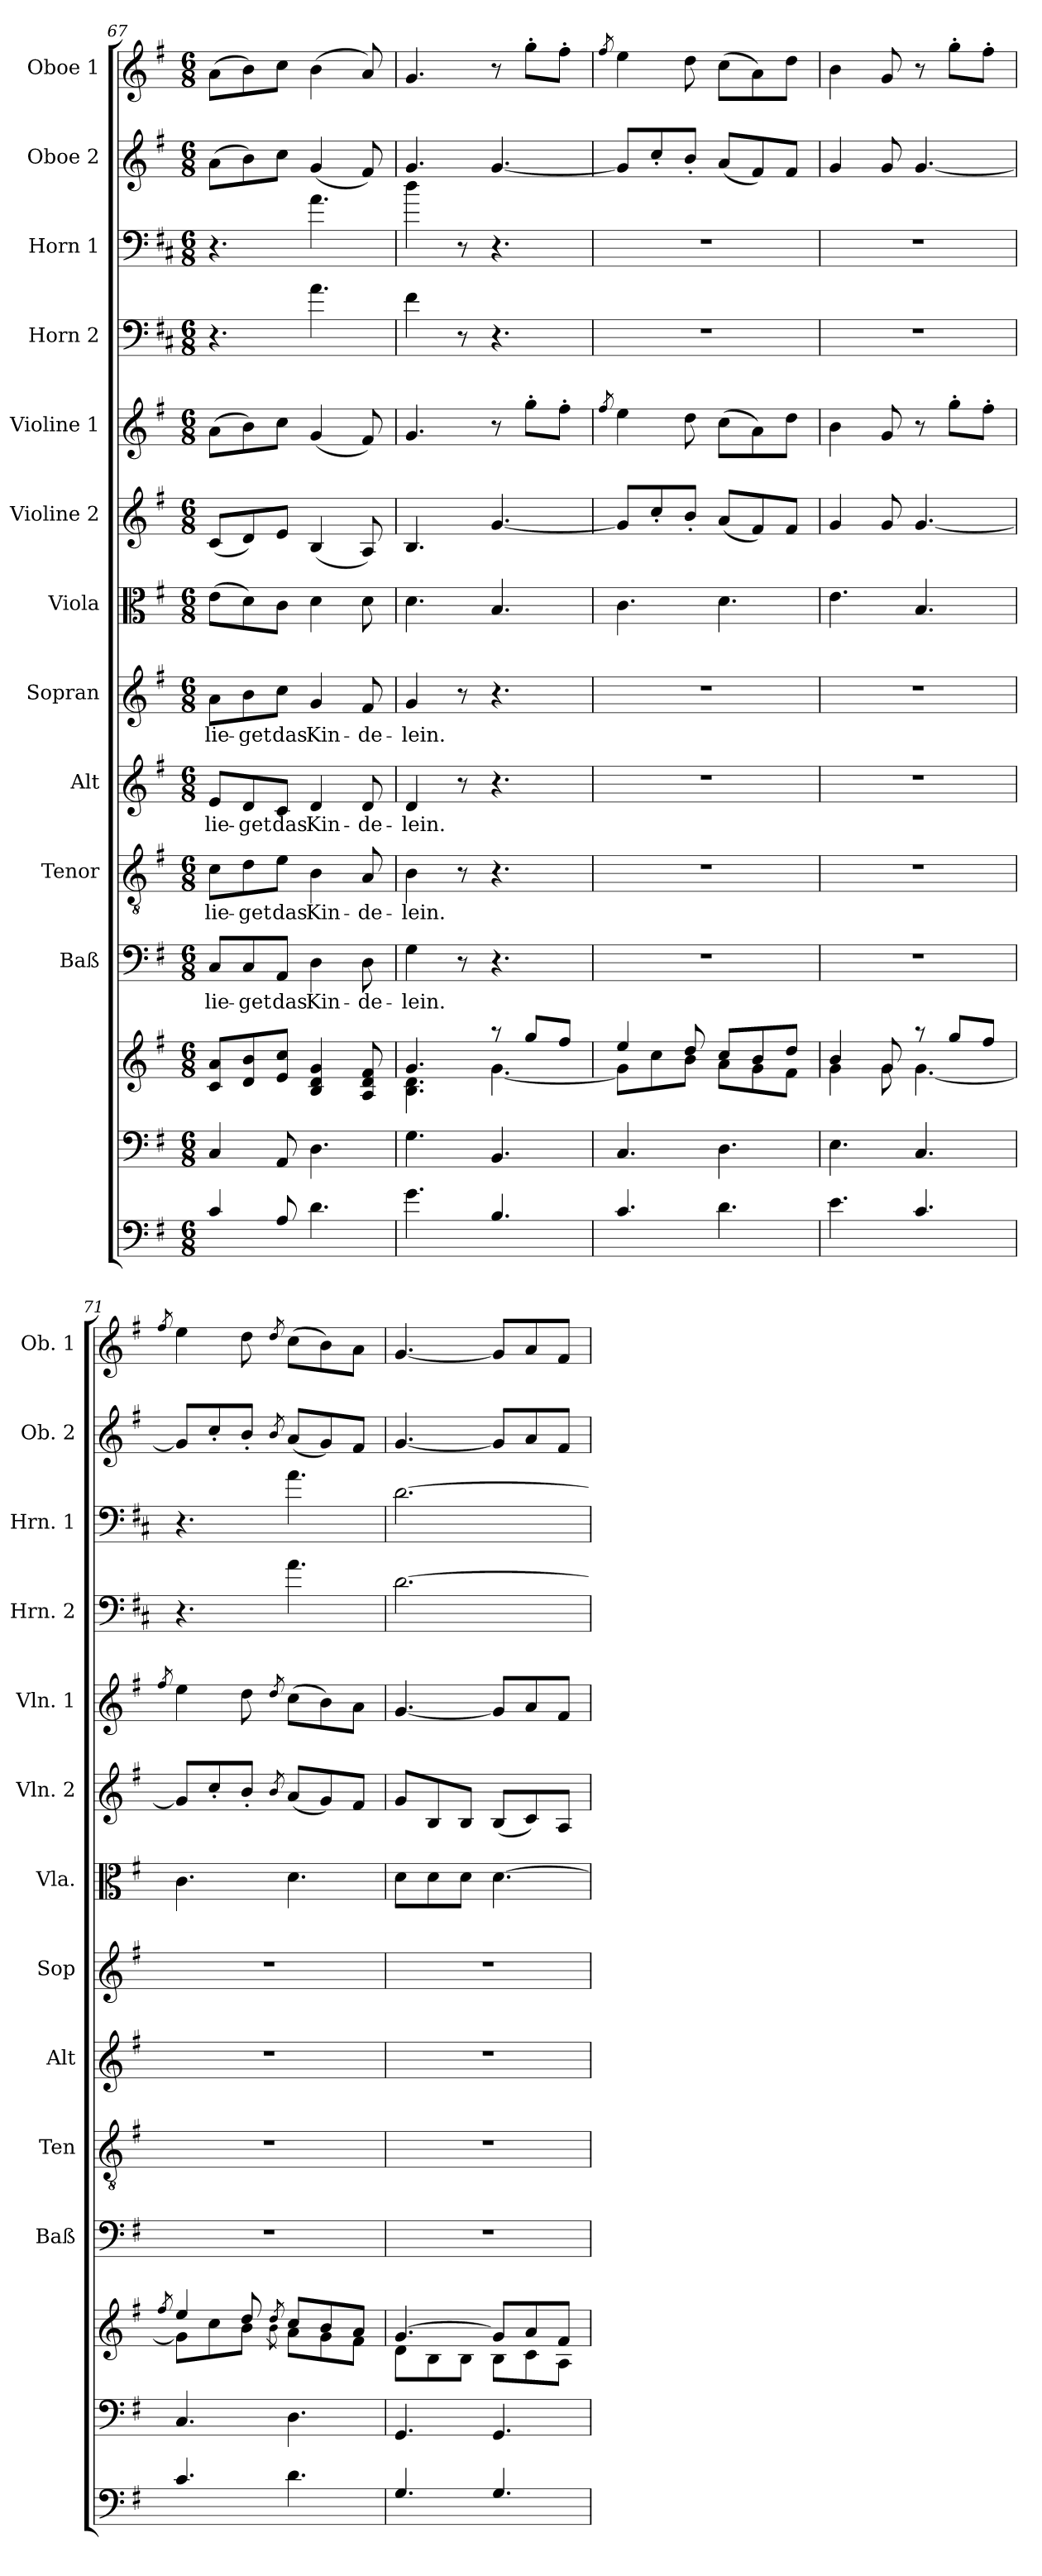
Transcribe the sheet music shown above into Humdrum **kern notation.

**kern	**kern	**kern	**kern	**text	**kern	**text	**kern	**text	**kern	**text	**kern	**kern	**kern	**kern	**kern	**kern	**kern
*part13	*part12	*part12	*part11	*part11	*part10	*part10	*part9	*part9	*part8	*part8	*part7	*part6	*part5	*part4	*part3	*part2	*part1
*staff14	*staff13	*staff12	*staff11	*staff11	*staff10	*staff10	*staff9	*staff9	*staff8	*staff8	*staff7	*staff6	*staff5	*staff4	*staff3	*staff2	*staff1
*	*	*	*I"Baß	*	*I"Tenor	*	*I"Alt	*	*I"Sopran	*	*I"Viola	*I"Violine 2	*I"Violine 1	*I"Horn 2	*I"Horn 1	*I"Oboe 2	*I"Oboe 1
*	*	*	*I'Baß	*	*I'Ten	*	*I'Alt	*	*I'Sop	*	*I'Vla.	*I'Vln. 2	*I'Vln. 1	*I'Hrn. 2	*I'Hrn. 1	*I'Ob. 2	*I'Ob. 1
*clefF4	*clefF4	*clefG2	*clefF4	*	*clefGv2	*	*clefG2	*	*clefG2	*	*clefC3	*clefG2	*clefG2	*clefF4	*clefF4	*clefG2	*clefG2
*ITrd7c12	*	*	*	*	*	*	*	*	*	*	*	*	*	*ITrd4c7	*ITrd4c7	*	*
*k[f#]	*k[f#]	*k[f#]	*k[f#]	*	*k[f#]	*	*k[f#]	*	*k[f#]	*	*k[f#]	*k[f#]	*k[f#]	*k[f#]	*k[f#]	*k[f#]	*k[f#]
*G:	*G:	*G:	*G:	*	*G:	*	*G:	*	*G:	*	*G:	*G:	*G:	*G:	*G:	*G:	*G:
*M6/8	*M6/8	*M6/8	*M6/8	*	*M6/8	*	*M6/8	*	*M6/8	*	*M6/8	*M6/8	*M6/8	*M6/8	*M6/8	*M6/8	*M6/8
=67	=67	=67	=67	=67	=67	=67	=67	=67	=67	=67	=67	=67	=67	=67	=67	=67	=67
!	!	!	!	!LO:LY:b	!	!LO:LY:b	!	!LO:LY:b	!	!LO:LY:b	!	!	!	!	!	!	!
4C/	4C/	8c/ 8a/L	8C/L	lie-	8c\L	lie-	8e/L	lie-	8a\L	lie-	(>8e\L	(<8c/L	(>8a\L	4.r	4.r	(>8a\L	(>8a\L
!	!	!	!	!LO:LY:b	!	!LO:LY:b	!	!LO:LY:b	!	!LO:LY:b	!	!	!	!	!	!	!
.	.	8d/ 8b/	8C/	-get	8d\	-get	8d/	-get	8b\	-get	8d\)	8d/)	8b\)	.	.	8b\)	8b\)
!	!	!	!	!LO:LY:b	!	!LO:LY:b	!	!LO:LY:b	!	!LO:LY:b	!	!	!	!	!	!	!
8AA/	8AA/	8e/ 8cc/J	8AA/J	das	8e\J	das	8c/J	das	8cc\J	das	8c\J	8e/J	8cc\J	.	.	8cc\J	8cc\J
!	!	!	!	!LO:LY:b	!	!LO:LY:b	!	!LO:LY:b	!	!LO:LY:b	!	!	!	!	!	!	!
4.D\	4.D\	4B/ 4d/ 4g/	4D\	Kin-	4B\	Kin-	4d/	Kin-	4g/	Kin-	4d\	(<4B/	(<4g/	4.d\	4.d\	(<4g/	(>4b\
!	!	!	!	!LO:LY:b	!	!LO:LY:b	!	!LO:LY:b	!	!LO:LY:b	!	!	!	!	!	!	!
.	.	8A/ 8d/ 8f#/	8D\	-de-	8A/	-de-	8d/	-de-	8f#/	-de-	8d\	8A/)	8f#/)	.	.	8f#/)	8a/)
=68	=68	=68	=68	=68	=68	=68	=68	=68	=68	=68	=68	=68	=68	=68	=68	=68	=68
*	*	*^	*	*	*	*	*	*	*	*	*	*	*	*	*	*	*
!	!	!	!	!	!LO:LY:b	!	!LO:LY:b	!	!LO:LY:b	!	!LO:LY:b	!	!	!	!	!	!	!
4.G\	4.G\	4.g/	4.B\ 4.d\	4G\	-lein.	4B\	-lein.	4d/	-lein.	4g/	-lein.	4.d\	4.B/	4.g/	4B\	4g\	4.g/	4.g/
.	.	.	.	8r	.	8r	.	8r	.	8r	.	.	.	.	8r	8r	.	.
4.BB/	4.BB/	8raa	[<4.g\	4.r	.	4.r	.	4.r	.	4.r	.	4.B/	[4.g/	8r	4.r	4.r	[4.g/	8r
.	.	8gg/L	.	.	.	.	.	.	.	.	.	.	.	8gg'>\L	.	.	.	8gg'>\L
.	.	8ff#/J	.	.	.	.	.	.	.	.	.	.	.	8ff#'>\J	.	.	.	8ff#'>\J
=69	=69	=69	=69	=69	=69	=69	=69	=69	=69	=69	=69	=69	=69	=69	=69	=69	=69	=69
.	.	.	.	.	.	.	.	.	.	.	.	.	.	8qff#/	.	.	.	8qff#/
4.C/	4.C/	4ee/	8g\L]	2.r	.	2.r	.	2.r	.	2.r	.	4.c\	8g/L]	4ee\	2.r	2.r	8g/L]	4ee\
.	.	.	8cc\	.	.	.	.	.	.	.	.	.	8cc'</	.	.	.	8cc'</	.
.	.	8dd/	8b\J	.	.	.	.	.	.	.	.	.	8b'</J	8dd\	.	.	8b'</J	8dd\
4.D\	4.D\	8cc/L	8a\L	.	.	.	.	.	.	.	.	4.d\	(<8a/L	(>8cc\L	.	.	(<8a/L	(>8cc\L
.	.	8b/	8g\	.	.	.	.	.	.	.	.	.	8f#/)	8a\)	.	.	8f#/)	8a\)
.	.	8dd/J	8f#\J	.	.	.	.	.	.	.	.	.	8f#/J	8dd\J	.	.	8f#/J	8dd\J
!!LO:PB:g=z
=70	=70	=70	=70	=70	=70	=70	=70	=70	=70	=70	=70	=70	=70	=70	=70	=70	=70	=70
4.E\	4.E\	4b/	4g\	2.r	.	2.r	.	2.r	.	2.r	.	4.e\	4g/	4b\	2.r	2.r	4g/	4b\
.	.	8g/	8g\	.	.	.	.	.	.	.	.	.	8g/	8g/	.	.	8g/	8g/
4.C/	4.C/	8raa	[<4.g\	.	.	.	.	.	.	.	.	4.B/	[4.g/	8r	.	.	[4.g/	8r
.	.	8gg/L	.	.	.	.	.	.	.	.	.	.	.	8gg'>\L	.	.	.	8gg'>\L
.	.	8ff#/J	.	.	.	.	.	.	.	.	.	.	.	8ff#'>\J	.	.	.	8ff#'>\J
=71	=71	=71	=71	=71	=71	=71	=71	=71	=71	=71	=71	=71	=71	=71	=71	=71	=71	=71
.	.	8qff#/	.	.	.	.	.	.	.	.	.	.	.	8qff#/	.	.	.	8qff#/
4.C/	4.C/	4ee/	8g\L]	2.r	.	2.r	.	2.r	.	2.r	.	4.c\	8g/L]	4ee\	4.r	4.r	8g/L]	4ee\
.	.	.	8cc\	.	.	.	.	.	.	.	.	.	8cc'</	.	.	.	8cc'</	.
.	.	8dd/	8b\J	.	.	.	.	.	.	.	.	.	8b'</J	8dd\	.	.	8b'</J	8dd\
.	.	8qdd/	8qb\	.	.	.	.	.	.	.	.	.	8qb/	8qdd/	.	.	8qb/	8qdd/
4.D\	4.D\	8cc/L	8a\L	.	.	.	.	.	.	.	.	4.d\	(<8a/L	(>8cc\L	4.d\	4.d\	(<8a/L	(>8cc\L
.	.	8b/	8g\	.	.	.	.	.	.	.	.	.	8g/)	8b\)	.	.	8g/)	8b\)
.	.	8a/J	8f#\J	.	.	.	.	.	.	.	.	.	8f#/J	8a\J	.	.	8f#/J	8a\J
=72	=72	=72	=72	=72	=72	=72	=72	=72	=72	=72	=72	=72	=72	=72	=72	=72	=72	=72
4.GG/	4.GG/	[>4.g/	8d\L	2.r	.	2.r	.	2.r	.	2.r	.	8d\L	8g/L	[4.g/	[2.G\	[2.G\	[4.g/	[4.g/
.	.	.	8B\	.	.	.	.	.	.	.	.	8d\	8B/	.	.	.	.	.
.	.	.	8B\J	.	.	.	.	.	.	.	.	8d\J	8B/J	.	.	.	.	.
4.GG/	4.GG/	8g/L]	8B\L	.	.	.	.	.	.	.	.	[4.d\	(<8B/L	8g/L]	.	.	8g/L]	8g/L]
.	.	8a/	8c\	.	.	.	.	.	.	.	.	.	8c/)	8a/	.	.	8a/	8a/
.	.	8f#/J	8A\J	.	.	.	.	.	.	.	.	.	8A/J	8f#/J	.	.	8f#/J	8f#/J
*	*	*v	*v	*	*	*	*	*	*	*	*	*	*	*	*	*	*	*
=	=	=	=	=	=	=	=	=	=	=	=	=	=	=	=	=	=
*-	*-	*-	*-	*-	*-	*-	*-	*-	*-	*-	*-	*-	*-	*-	*-	*-	*-
